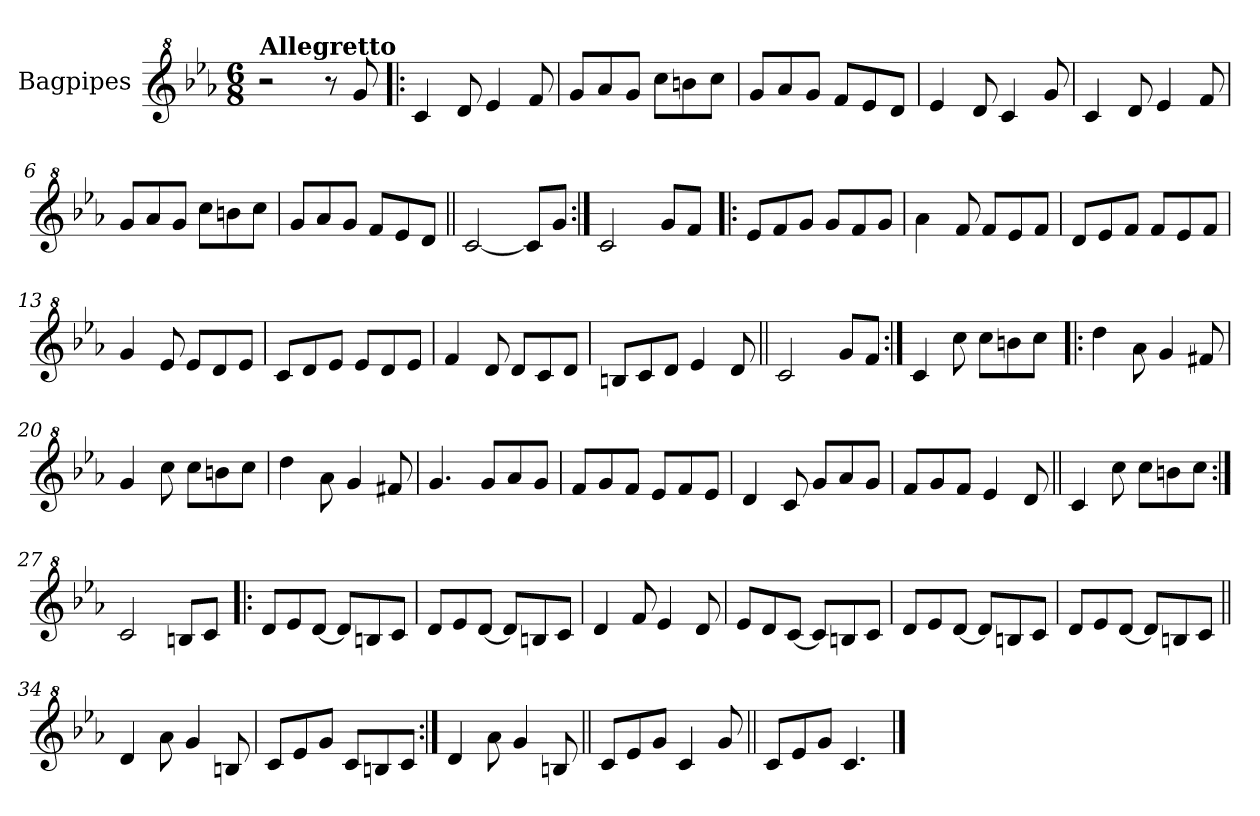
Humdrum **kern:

**kern
*part1
*staff1
*I"Bagpipes
*I'Bag
*clefG^2
*k[b-e-a-]
*M6/8
*MM180
=
!LO:TX:a:B:t=Allegretto
2r
8r
8gg/
=1!|:
4cc/
8dd/
4ee-/
8ff/
=2
8gg/L
8aa-/
8gg/J
8ccc\L
8bbn\
8ccc\J
=3
8gg/L
8aa-/
8gg/J
8ff/L
8ee-/
8dd/J
=4
4ee-/
8dd/
4cc/
8gg/
=5
4cc/
8dd/
4ee-/
8ff/
!!LO:LB:g=z
=6
8gg/L
8aa-/
8gg/J
8ccc\L
8bbn\
8ccc\J
=7
8gg/L
8aa-/
8gg/J
8ff/L
8ee-/
8dd/J
=8||
[2cc/
8cc/L]
8gg/J
=9:|!
2cc/
8gg/L
8ff/J
=10!|:
8ee-/L
8ff/
8gg/J
8gg/L
8ff/
8gg/J
=11
4aa-\
8ff/
8ff/L
8ee-/
8ff/J
=12
8dd/L
8ee-/
8ff/J
8ff/L
8ee-/
8ff/J
!!LO:LB:g=z
=13
4gg/
8ee-/
8ee-/L
8dd/
8ee-/J
=14
8cc/L
8dd/
8ee-/J
8ee-/L
8dd/
8ee-/J
=15
4ff/
8dd/
8dd/L
8cc/
8dd/J
=16
8bn/L
8cc/
8dd/J
4ee-/
8dd/
=17||
2cc/
8gg/L
8ff/J
=18:|!
4cc/
8ccc\
8ccc\L
8bbn\
8ccc\J
=19!|:
4ddd\
8aa-\
4gg/
8ff#X/
!!LO:LB:g=z
=20
4gg/
8ccc\
8ccc\L
8bbn\
8ccc\J
=21
4ddd\
8aa-\
4gg/
8ff#X/
=22
4.gg/
8gg/L
8aa-/
8gg/J
=23
8ff/L
8gg/
8ff/J
8ee-/L
8ff/
8ee-/J
=24
4dd/
8cc/
8gg/L
8aa-/
8gg/J
=25
8ff/L
8gg/
8ff/J
4ee-/
8dd/
!!LO:LB:g=z
=26||
4cc/
8ccc\
8ccc\L
8bbn\
8ccc\J
=27:|!
2cc/
8bn/L
8cc/J
=28!|:
8dd/L
8ee-/
[8dd/J
8dd/L]
8bn/
8cc/J
=29
8dd/L
8ee-/
[8dd/J
8dd/L]
8bn/
8cc/J
=30
4dd/
8ff/
4ee-/
8dd/
=31
8ee-/L
8dd/
[8cc/J
8cc/L]
8bn/
8cc/J
!!LO:LB:g=z
=32
8dd/L
8ee-/
[8dd/J
8dd/L]
8bn/
8cc/J
=33
8dd/L
8ee-/
[8dd/J
8dd/L]
8bn/
8cc/J
=34||
4dd/
8aa-\
4gg/
8bn/
=35
8cc/L
8ee-/
8gg/J
8cc/L
8bn/
8cc/J
=36:|!
4dd/
8aa-\
4gg/
8bn/
=37||
8cc/L
8ee-/
8gg/J
4cc/
8gg/
!!LO:LB:g=z
=38||
8cc/L
8ee-/
8gg/J
4.cc/
==
*-
